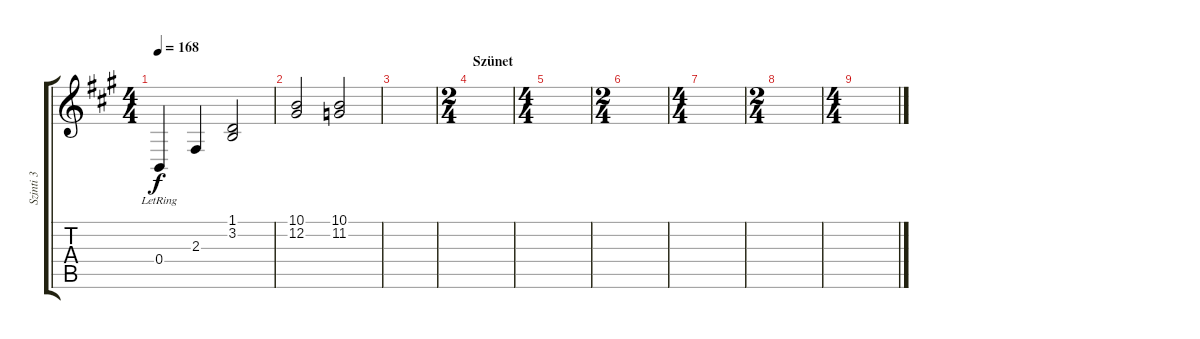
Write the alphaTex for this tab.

\track ("Szinti 3" "Szinti 3") {instrument acousticgrandpiano}
\staff {score tabs}
\tuning (Db4 Ab3 E3 B2 Gb2 Db2) {hide}
\ts (4 4)
\tempo 168
\clef g2
\ks f#minor
0.4{lr}.4{dy f} 2.3.4 (1.1 3.2).2 |
(10.1 12.2).2 (10.1 11.2).2 |
|
\ts (2 4)
\section ("" "Szünet")
|
\ts (4 4)
|
\ts (2 4)
|
\ts (4 4)
|
\ts (2 4)
|
\ts (4 4)
